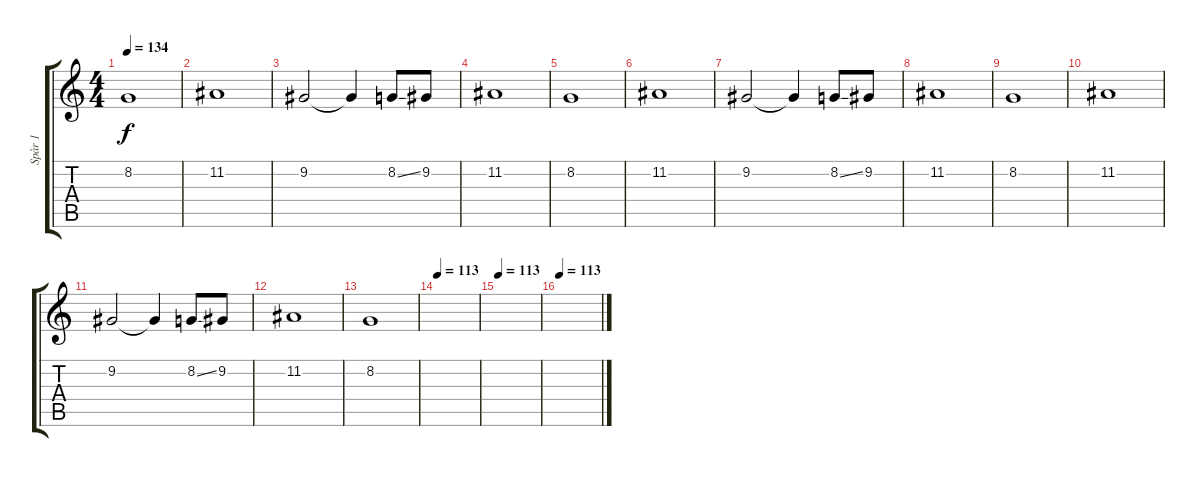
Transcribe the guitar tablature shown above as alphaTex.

\track ("Spår 1" "Spår 1") {instrument orchestrahit}
\staff {score tabs}
\tuning (E4 B3 G3 D3 A2 E2) {hide}
\ts (4 4)
\tempo 134
\clef g2
\ks c
8.2.1{dy f} |
11.2.1{instrument violin} |
9.2.2 9.2{t}.4 8.2{ss}.8 9.2.8 |
11.2.1 |
8.2.1 |
11.2.1{instrument violin} |
9.2.2 9.2{t}.4 8.2{ss}.8 9.2.8 |
11.2.1 |
8.2.1 |
11.2.1{instrument violin} |
9.2.2 9.2{t}.4 8.2{ss}.8 9.2.8 |
11.2.1 |
8.2.1 |
\tempo 113
|
\tempo 113
|
\tempo 113
